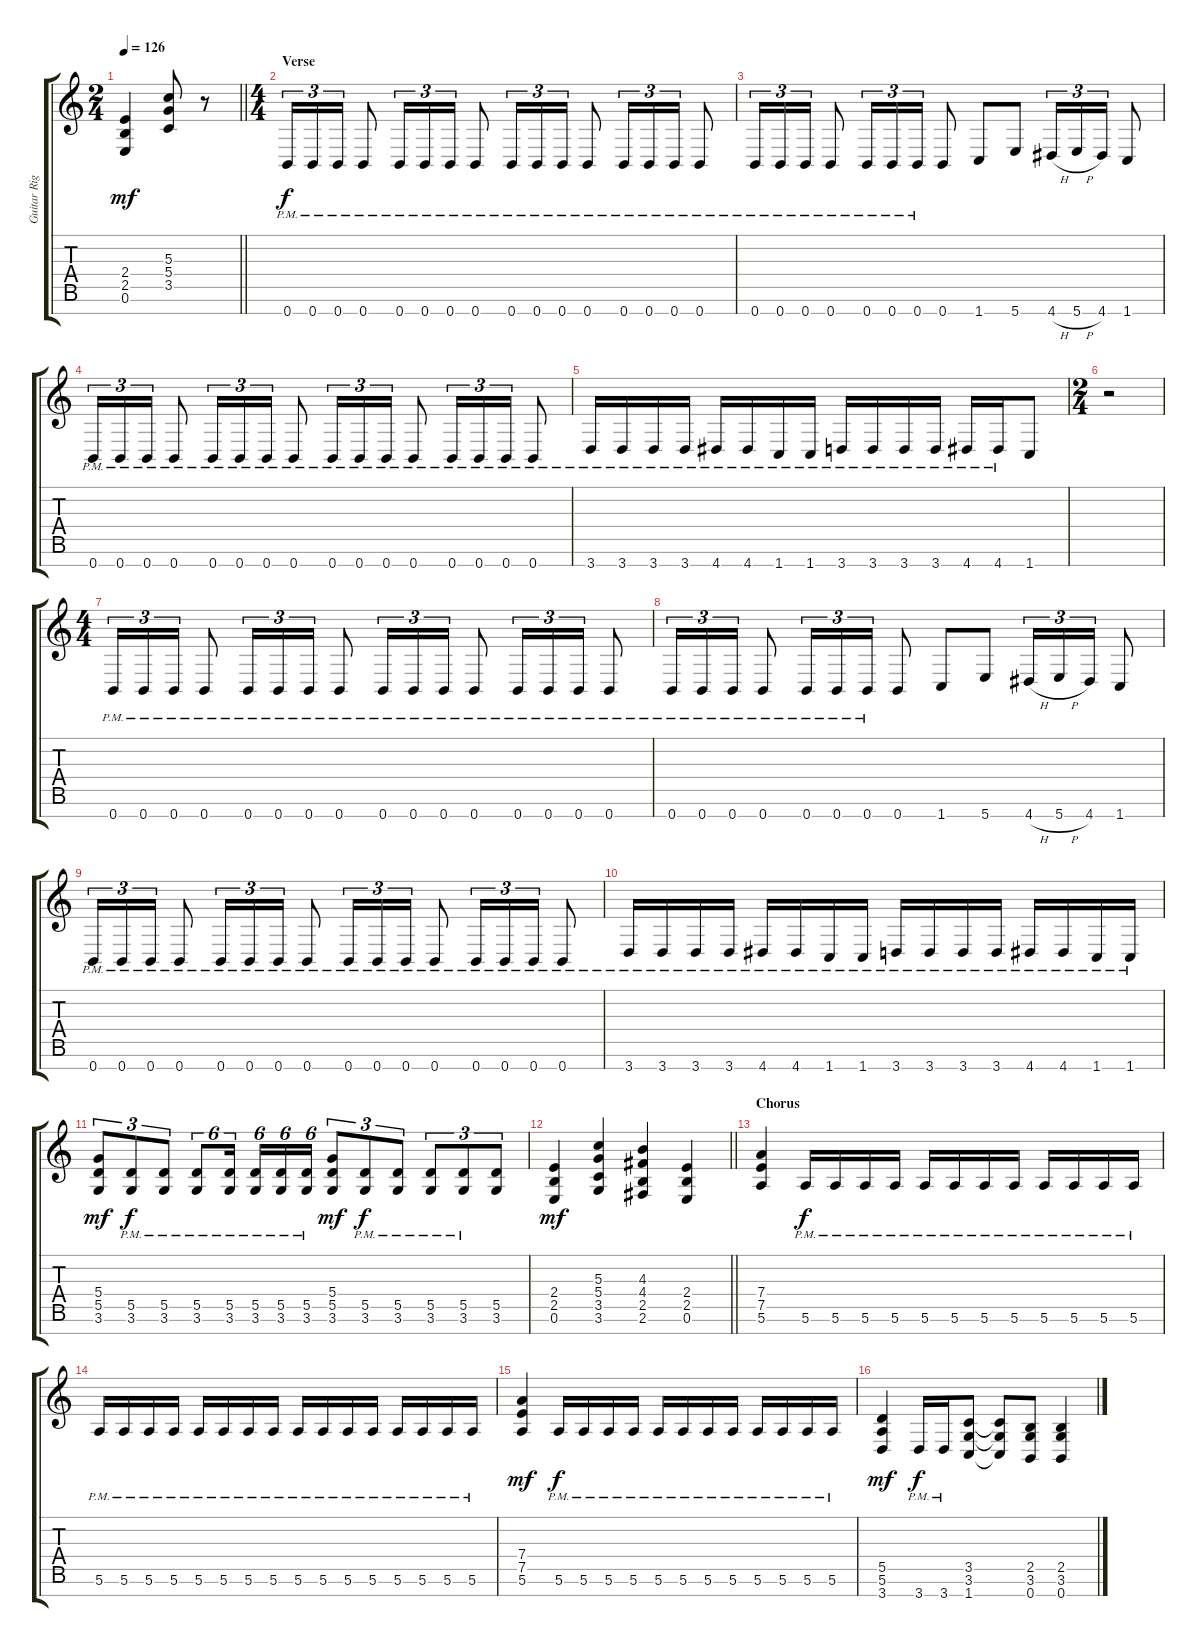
\track ("Guitar Right" "Guitar Rig") {instrument distortionguitar}
\staff {score tabs}
\tuning (E4 B3 G3 D3 A2 E2 B1) {hide}
\ts (2 4)
\tempo 126
\clef g2
\barLineRight lightlight
\ks c
(2.4 2.5 0.6).4{dy mf} (5.3 5.4 3.5).8 r.8 |
\ts (4 4)
\section ("" "Verse")
0.7{pm}.16{tu (3 2) dy f} 0.7{pm}.16{tu (3 2)} 0.7{pm}.16{tu (3 2)} 0.7{pm}.8 0.7{pm}.16{tu (3 2)} 0.7{pm}.16{tu (3 2)} 0.7{pm}.16{tu (3 2)} 0.7{pm}.8 0.7{pm}.16{tu (3 2)} 0.7{pm}.16{tu (3 2)} 0.7{pm}.16{tu (3 2)} 0.7{pm}.8 0.7{pm}.16{tu (3 2)} 0.7{pm}.16{tu (3 2)} 0.7{pm}.16{tu (3 2)} 0.7{pm}.8 |
0.7{pm}.16{tu (3 2)} 0.7{pm}.16{tu (3 2)} 0.7{pm}.16{tu (3 2)} 0.7{pm}.8 0.7{pm}.16{tu (3 2)} 0.7{pm}.16{tu (3 2)} 0.7{pm}.16{tu (3 2)} 0.7.8 1.7.8 5.7.8 4.7{h}.16{tu (3 2)} 5.7{h}.16{tu (3 2)} 4.7.16{tu (3 2)} 1.7.8 |
0.7{pm}.16{tu (3 2)} 0.7{pm}.16{tu (3 2)} 0.7{pm}.16{tu (3 2)} 0.7{pm}.8 0.7{pm}.16{tu (3 2)} 0.7{pm}.16{tu (3 2)} 0.7{pm}.16{tu (3 2)} 0.7{pm}.8 0.7{pm}.16{tu (3 2)} 0.7{pm}.16{tu (3 2)} 0.7{pm}.16{tu (3 2)} 0.7{pm}.8 0.7{pm}.16{tu (3 2)} 0.7{pm}.16{tu (3 2)} 0.7{pm}.16{tu (3 2)} 0.7{pm}.8 |
3.7{pm}.16 3.7{pm}.16 3.7{pm}.16 3.7{pm}.16 4.7{pm}.16 4.7{pm}.16 1.7{pm}.16 1.7{pm}.16 3.7{pm}.16 3.7{pm}.16 3.7{pm}.16 3.7{pm}.16 4.7{pm}.16 4.7{pm}.16 1.7.8 |
\ts (2 4)
r.2 |
\ts (4 4)
0.7{pm}.16{tu (3 2)} 0.7{pm}.16{tu (3 2)} 0.7{pm}.16{tu (3 2)} 0.7{pm}.8 0.7{pm}.16{tu (3 2)} 0.7{pm}.16{tu (3 2)} 0.7{pm}.16{tu (3 2)} 0.7{pm}.8 0.7{pm}.16{tu (3 2)} 0.7{pm}.16{tu (3 2)} 0.7{pm}.16{tu (3 2)} 0.7{pm}.8 0.7{pm}.16{tu (3 2)} 0.7{pm}.16{tu (3 2)} 0.7{pm}.16{tu (3 2)} 0.7{pm}.8 |
0.7{pm}.16{tu (3 2)} 0.7{pm}.16{tu (3 2)} 0.7{pm}.16{tu (3 2)} 0.7{pm}.8 0.7{pm}.16{tu (3 2)} 0.7{pm}.16{tu (3 2)} 0.7{pm}.16{tu (3 2)} 0.7.8 1.7.8 5.7.8 4.7{h}.16{tu (3 2)} 5.7{h}.16{tu (3 2)} 4.7.16{tu (3 2)} 1.7.8 |
0.7{pm}.16{tu (3 2)} 0.7{pm}.16{tu (3 2)} 0.7{pm}.16{tu (3 2)} 0.7{pm}.8 0.7{pm}.16{tu (3 2)} 0.7{pm}.16{tu (3 2)} 0.7{pm}.16{tu (3 2)} 0.7{pm}.8 0.7{pm}.16{tu (3 2)} 0.7{pm}.16{tu (3 2)} 0.7{pm}.16{tu (3 2)} 0.7{pm}.8 0.7{pm}.16{tu (3 2)} 0.7{pm}.16{tu (3 2)} 0.7{pm}.16{tu (3 2)} 0.7{pm}.8 |
3.7{pm}.16 3.7{pm}.16 3.7{pm}.16 3.7{pm}.16 4.7{pm}.16 4.7{pm}.16 1.7{pm}.16 1.7{pm}.16 3.7{pm}.16 3.7{pm}.16 3.7{pm}.16 3.7{pm}.16 4.7{pm}.16 4.7{pm}.16 1.7{pm}.16 1.7{pm}.16 |
(5.4 5.5 3.6).8{tu (3 2) dy mf} (5.5{pm} 3.6{pm}).8{tu (3 2) dy f} (5.5{pm} 3.6{pm}).8{tu (3 2)} (5.5{pm} 3.6{pm}).8{tu (6 4)} (5.5{pm} 3.6{pm}).16{tu (6 4) beam splitsecondary} (5.5{pm} 3.6{pm}).16{tu (6 4)} (5.5{pm} 3.6{pm}).16{tu (6 4)} (5.5{pm} 3.6{pm}).16{tu (6 4)} (5.4 5.5 3.6).8{tu (3 2) dy mf} (5.5{pm} 3.6{pm}).8{tu (3 2) dy f} (5.5{pm} 3.6{pm}).8{tu (3 2)} (5.5{pm} 3.6{pm}).8{tu (3 2)} (5.5{pm} 3.6{pm}).8{tu (3 2)} (5.5 3.6).8{tu (3 2)} |
\barLineRight lightlight
(2.4 2.5 0.6).4{dy mf} (5.3 5.4 3.5 3.6).4 (4.3 4.4 2.5 2.6).4 (2.4 2.5 0.6).4 |
\section ("" "Chorus")
(7.4 7.5 5.6).4 5.6{pm}.16{dy f} 5.6{pm}.16 5.6{pm}.16 5.6{pm}.16 5.6{pm}.16 5.6{pm}.16 5.6{pm}.16 5.6{pm}.16 5.6{pm}.16 5.6{pm}.16 5.6{pm}.16 5.6{pm}.16 |
5.6{pm}.16 5.6{pm}.16 5.6{pm}.16 5.6{pm}.16 5.6{pm}.16 5.6{pm}.16 5.6{pm}.16 5.6{pm}.16 5.6{pm}.16 5.6{pm}.16 5.6{pm}.16 5.6{pm}.16 5.6{pm}.16 5.6{pm}.16 5.6{pm}.16 5.6{pm}.16 |
(7.4 7.5 5.6).4{dy mf} 5.6{pm}.16{dy f} 5.6{pm}.16 5.6{pm}.16 5.6{pm}.16 5.6{pm}.16 5.6{pm}.16 5.6{pm}.16 5.6{pm}.16 5.6{pm}.16 5.6{pm}.16 5.6{pm}.16 5.6{pm}.16 |
(5.5 5.6 3.7).4{dy mf} 3.7{pm}.16{dy f} 3.7{pm}.16 (3.5 3.6 1.7).8 (3.5{t} 3.6{t} 1.7{t}).8 (2.5 3.6 0.7).8 (2.5 3.6 0.7).4
